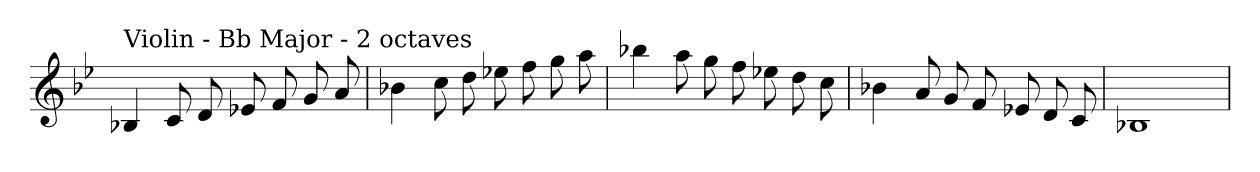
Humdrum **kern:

**kern
*part1
*staff1
*clefG2
*k[b-e-]
*B-:
=
!LO:TX:a:t=Violin - Bb Major - 2 octaves
4B-X
8c
8d
8e-X
8f
8g
8a
=
4b-X
8cc
8dd
8ee-X
8ff
8gg
8aa
=
4bb-X
8aa
8gg
8ff
8ee-X
8dd
8cc
=
4b-X
8a
8g
8f
8e-X
8d
8c
=
1B-X
=
*-
